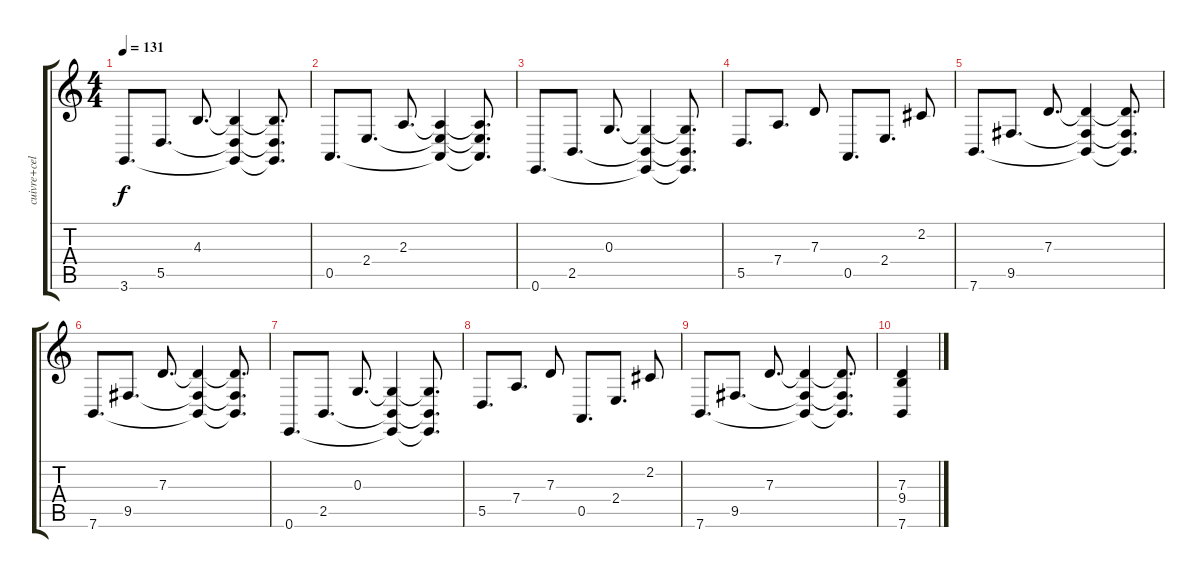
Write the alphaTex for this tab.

\track ("cuivre+celesta" "cuivre+cel") {instrument lead1square}
\staff {score tabs}
\tuning (E4 B3 G3 D3 A2 E2) {hide}
\ts (4 4)
\tempo 131
\clef g2
\ks c
3.6.8{d dy f} 5.5.8{d} 4.3.8{d} (4.3{t} 5.5{t} 3.6{t}).4 (4.3{t} 5.5{t} 3.6{t}).8{d} |
0.5.8{d} 2.4.8{d} 2.3.8{d} (2.3{t} 2.4{t} 0.5{t}).4 (2.3{t} 2.4{t} 0.5{t}).8{d} |
0.6.8{d} 2.5.8{d} 0.3.8{d} (0.3{t} 2.5{t} 0.6{t}).4 (0.3{t} 2.5{t} 0.6{t}).8{d} |
5.5.8{d} 7.4.8{d} 7.3.8 0.5.8{d} 2.4.8{d} 2.2.8 |
7.6.8{d instrument lead1square} 9.5.8{d} 7.3.8{d} (7.3{t} 9.5{t} 7.6{t}).4 (7.3{t} 9.5{t} 7.6{t}).8{d} |
7.6.8{d instrument lead1square} 9.5.8{d} 7.3.8{d} (7.3{t} 9.5{t} 7.6{t}).4 (7.3{t} 9.5{t} 7.6{t}).8{d} |
0.6.8{d} 2.5.8{d} 0.3.8{d} (0.3{t} 2.5{t} 0.6{t}).4 (0.3{t} 2.5{t} 0.6{t}).8{d} |
5.5.8{d} 7.4.8{d} 7.3.8 0.5.8{d} 2.4.8{d} 2.2.8 |
7.6.8{d instrument lead1square} 9.5.8{d} 7.3.8{d} (7.3{t} 9.5{t} 7.6{t}).4 (7.3{t} 9.5{t} 7.6{t}).8{d} |
(7.3 9.4 7.6).4
